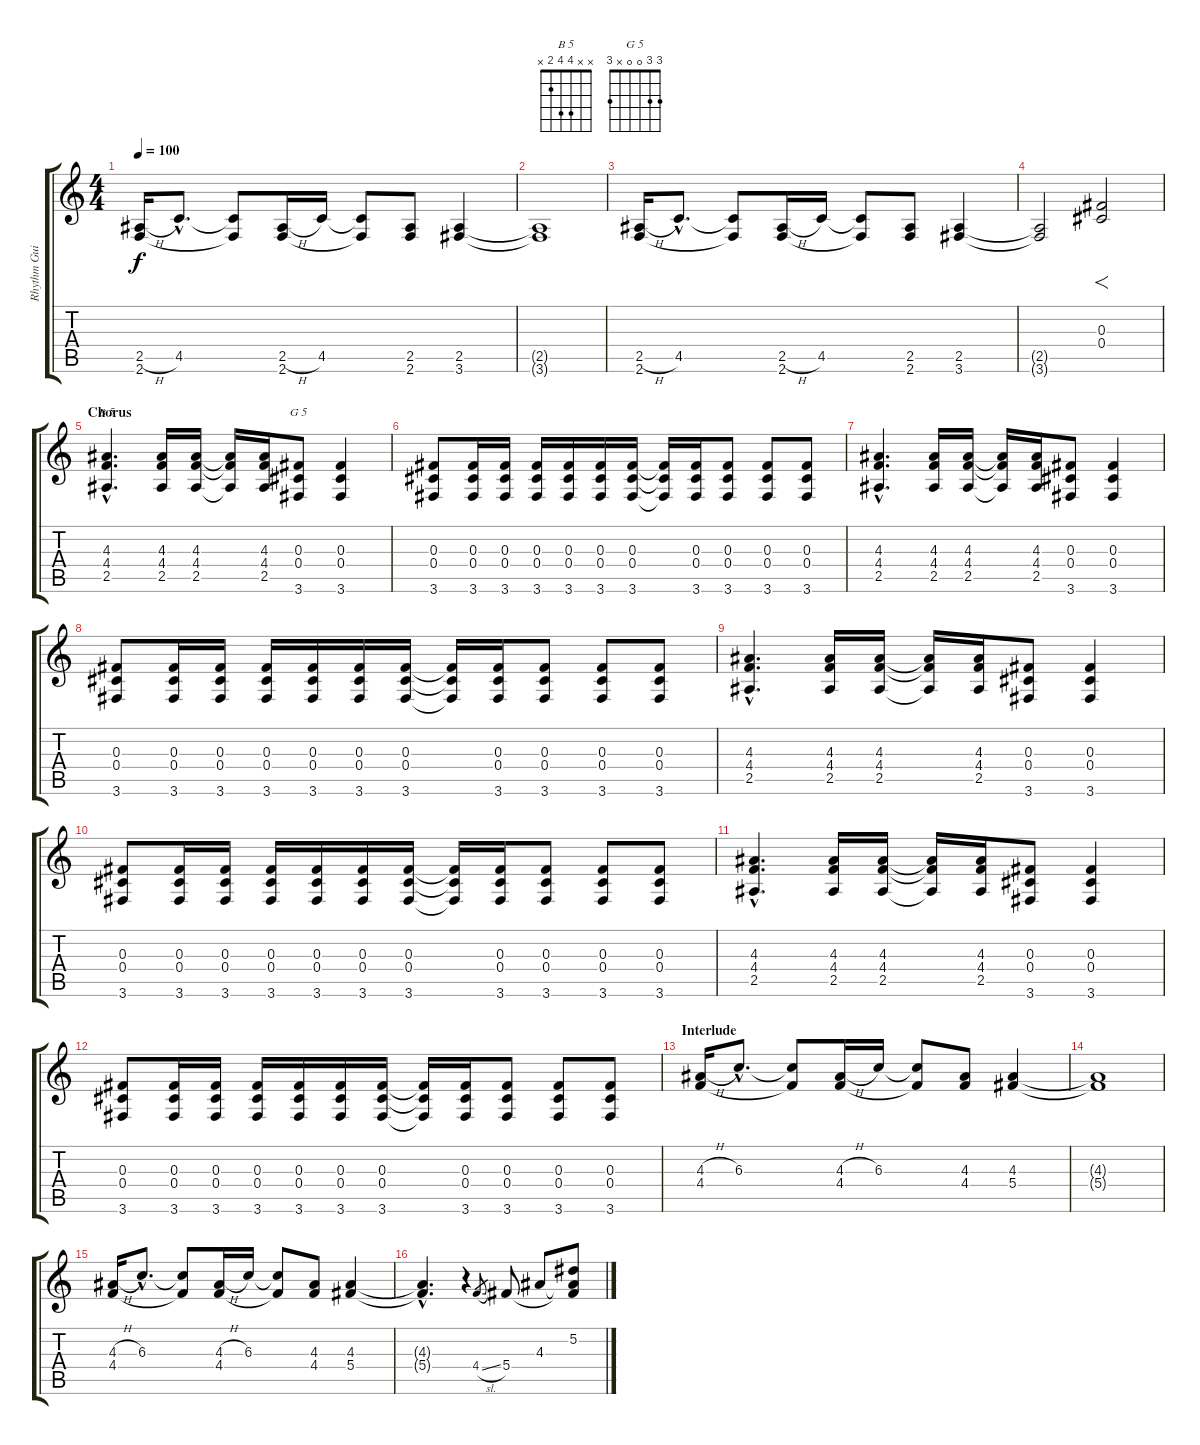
\track ("Rhythm Guitar 1" "Rhythm Gui") {instrument distortionguitar}
\staff {score tabs}
\tuning (Eb4 Bb3 Gb3 Db3 Ab2 Eb2) {hide}
\chord ("B 5" x x 4 4 2 x)
\chord ("G 5" 3 3 0 0 x 3)
\ts (4 4)
\tempo 100
\clef g2
\ks c
(2.5{h} 2.6).16{dy f} 4.5{hac}.8{d} (4.5{t} 2.6{t}).8 (2.5{h} 2.6).16 4.5.16 (4.5{t} 2.6{t}).8 (2.5 2.6).8 (2.5 3.6).4 |
(2.5{t} 3.6{t}).1 |
(2.5{h} 2.6).16 4.5{hac}.8{d} (4.5{t} 2.6{t}).8 (2.5{h} 2.6).16 4.5.16 (4.5{t} 2.6{t}).8 (2.5 2.6).8 (2.5 3.6).4 |
(2.5{t} 3.6{t}).2 (0.3 0.4).2{f} |
\section ("" "Chorus")
(4.3{hac} 4.4{hac} 2.5{hac}).4{d ch "B 5"} (4.3 4.4 2.5).16 (4.3 4.4 2.5).16 (4.3{t} 4.4{t} 2.5{t}).16 (4.3 4.4 2.5).16 (0.3 0.4 3.6).8{ch "G 5"} (0.3 0.4 3.6).4 |
(0.3 0.4 3.6).8 (0.3 0.4 3.6).16 (0.3 0.4 3.6).16 (0.3 0.4 3.6).16 (0.3 0.4 3.6).16 (0.3 0.4 3.6).16 (0.3 0.4 3.6).16 (0.3{t} 0.4{t} 3.6{t}).16 (0.3 0.4 3.6).16 (0.3 0.4 3.6).8 (0.3 0.4 3.6).8 (0.3 0.4 3.6).8 |
(4.3{hac} 4.4{hac} 2.5{hac}).4{d} (4.3 4.4 2.5).16 (4.3 4.4 2.5).16 (4.3{t} 4.4{t} 2.5{t}).16 (4.3 4.4 2.5).16 (0.3 0.4 3.6).8 (0.3 0.4 3.6).4 |
(0.3 0.4 3.6).8 (0.3 0.4 3.6).16 (0.3 0.4 3.6).16 (0.3 0.4 3.6).16 (0.3 0.4 3.6).16 (0.3 0.4 3.6).16 (0.3 0.4 3.6).16 (0.3{t} 0.4{t} 3.6{t}).16 (0.3 0.4 3.6).16 (0.3 0.4 3.6).8 (0.3 0.4 3.6).8 (0.3 0.4 3.6).8 |
(4.3{hac} 4.4{hac} 2.5{hac}).4{d} (4.3 4.4 2.5).16 (4.3 4.4 2.5).16 (4.3{t} 4.4{t} 2.5{t}).16 (4.3 4.4 2.5).16 (0.3 0.4 3.6).8 (0.3 0.4 3.6).4 |
(0.3 0.4 3.6).8 (0.3 0.4 3.6).16 (0.3 0.4 3.6).16 (0.3 0.4 3.6).16 (0.3 0.4 3.6).16 (0.3 0.4 3.6).16 (0.3 0.4 3.6).16 (0.3{t} 0.4{t} 3.6{t}).16 (0.3 0.4 3.6).16 (0.3 0.4 3.6).8 (0.3 0.4 3.6).8 (0.3 0.4 3.6).8 |
(4.3{hac} 4.4{hac} 2.5{hac}).4{d} (4.3 4.4 2.5).16 (4.3 4.4 2.5).16 (4.3{t} 4.4{t} 2.5{t}).16 (4.3 4.4 2.5).16 (0.3 0.4 3.6).8 (0.3 0.4 3.6).4 |
(0.3 0.4 3.6).8 (0.3 0.4 3.6).16 (0.3 0.4 3.6).16 (0.3 0.4 3.6).16 (0.3 0.4 3.6).16 (0.3 0.4 3.6).16 (0.3 0.4 3.6).16 (0.3{t} 0.4{t} 3.6{t}).16 (0.3 0.4 3.6).16 (0.3 0.4 3.6).8 (0.3 0.4 3.6).8 (0.3 0.4 3.6).8 |
\section ("" "Interlude")
(4.3{h} 4.4).16 6.3{hac}.8{d} (6.3{t} 4.4{t}).8 (4.3{h} 4.4).16 6.3.16 (6.3{t} 4.4{t}).8 (4.3 4.4).8 (4.3 5.4).4 |
(4.3{t} 5.4{t}).1 |
(4.3{h} 4.4).16 6.3{hac}.8{d} (6.3{t} 4.4{t}).8 (4.3{h} 4.4).16 6.3.16 (6.3{t} 4.4{t}).8 (4.3 4.4).8 (4.3 5.4).4 |
(4.3{hac t} 5.4{hac t}).4{d} r.4 4.4{sl}.8{gr} 5.4.8 4.3.8 (5.2 4.3{t} 5.4{t}).8
